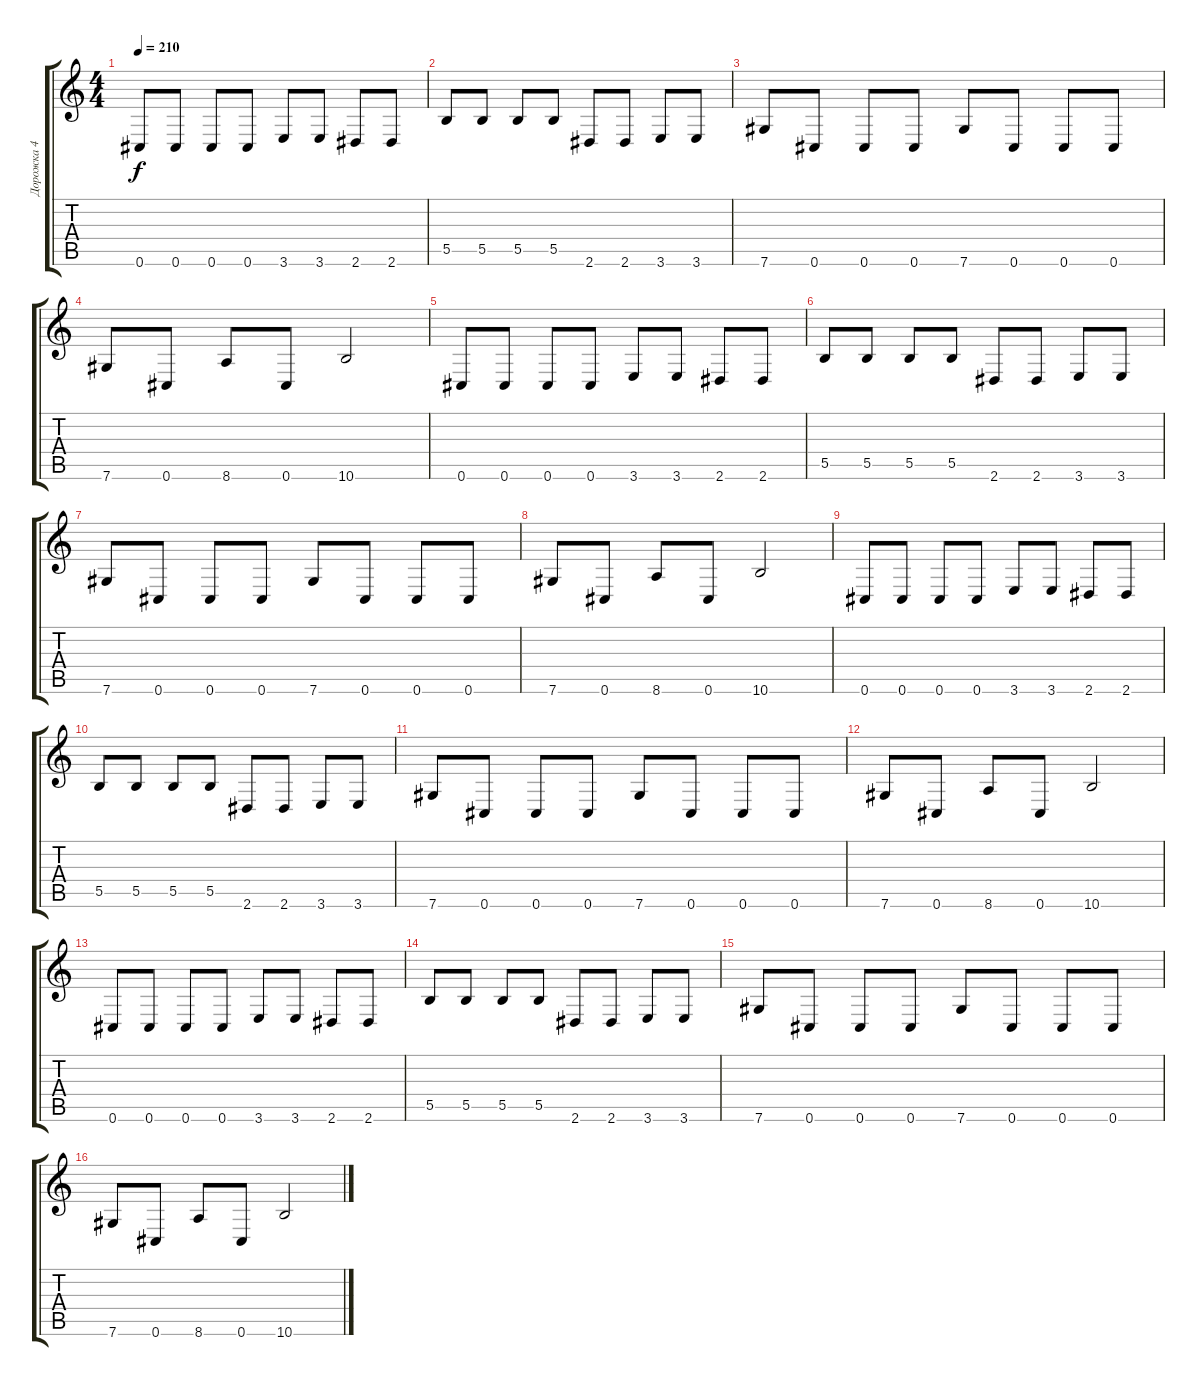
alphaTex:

\track ("Дорожка 4" "Дорожка 4") {instrument electricbassfinger}
\staff {score tabs}
\tuning (Db4 Ab3 E3 B2 Gb2 Db2) {hide}
\ts (4 4)
\tempo 210
\clef g2
\ks c
0.6.8{dy f} 0.6.8 0.6.8 0.6.8 3.6.8 3.6.8 2.6.8 2.6.8 |
5.5.8 5.5.8 5.5.8 5.5.8 2.6.8 2.6.8 3.6.8 3.6.8 |
7.6.8 0.6.8 0.6.8 0.6.8 7.6.8 0.6.8 0.6.8 0.6.8 |
7.6.8 0.6.8 8.6.8 0.6.8 10.6.2 |
0.6.8 0.6.8 0.6.8 0.6.8 3.6.8 3.6.8 2.6.8 2.6.8 |
5.5.8 5.5.8 5.5.8 5.5.8 2.6.8 2.6.8 3.6.8 3.6.8 |
7.6.8 0.6.8 0.6.8 0.6.8 7.6.8 0.6.8 0.6.8 0.6.8 |
7.6.8 0.6.8 8.6.8 0.6.8 10.6.2 |
0.6.8 0.6.8 0.6.8 0.6.8 3.6.8 3.6.8 2.6.8 2.6.8 |
5.5.8 5.5.8 5.5.8 5.5.8 2.6.8 2.6.8 3.6.8 3.6.8 |
7.6.8 0.6.8 0.6.8 0.6.8 7.6.8 0.6.8 0.6.8 0.6.8 |
7.6.8 0.6.8 8.6.8 0.6.8 10.6.2 |
0.6.8 0.6.8 0.6.8 0.6.8 3.6.8 3.6.8 2.6.8 2.6.8 |
5.5.8 5.5.8 5.5.8 5.5.8 2.6.8 2.6.8 3.6.8 3.6.8 |
7.6.8 0.6.8 0.6.8 0.6.8 7.6.8 0.6.8 0.6.8 0.6.8 |
7.6.8 0.6.8 8.6.8 0.6.8 10.6.2
